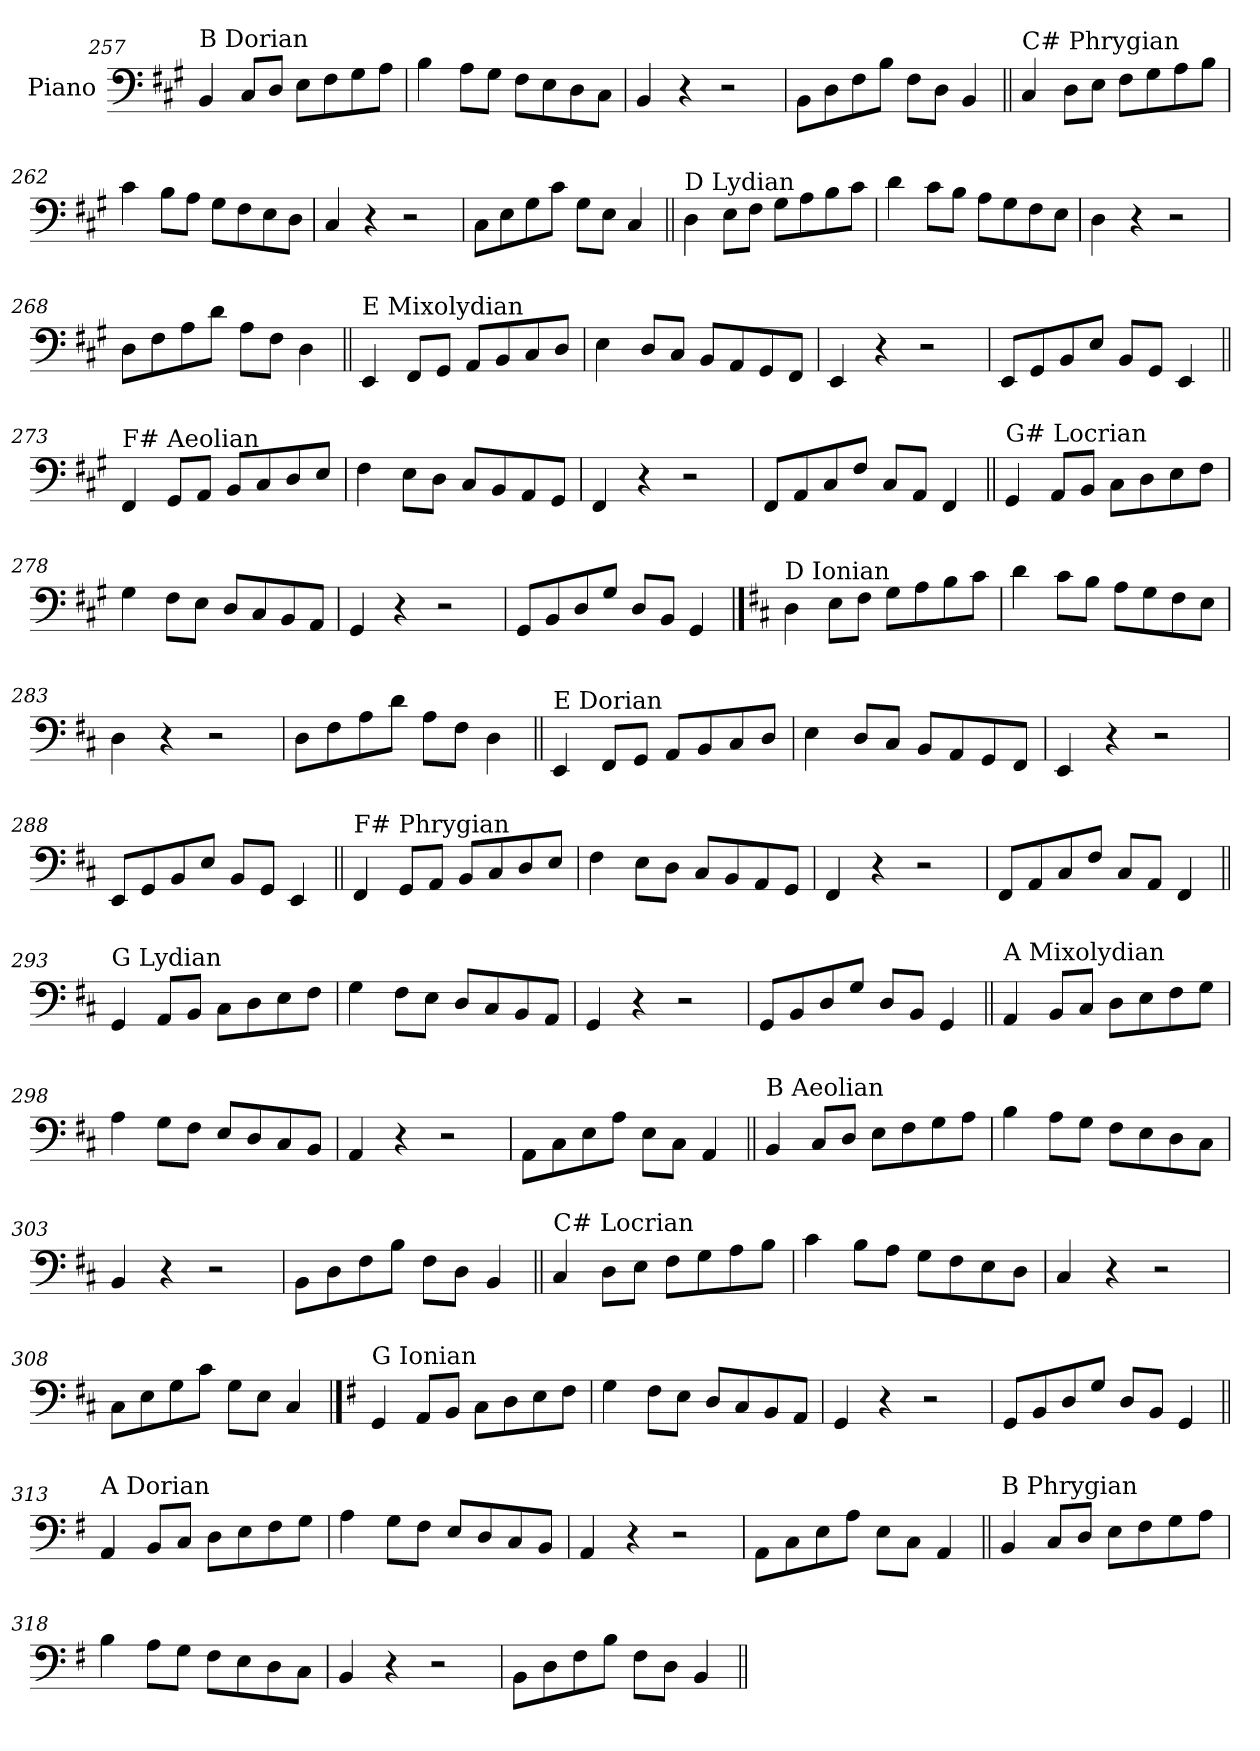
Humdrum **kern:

**kern
*part1
*staff1
*I"Piano
*I'Pno.
!!LO:LB:g=z
*clefF4
*k[f#c#g#]
=257
!LO:TX:a:t=B Dorian
4BB/
8C#/L
8D/J
8E\L
8F#\
8G#\
8A\J
=258
4B\
8A\L
8G#\J
8F#\L
8E\
8D\
8C#\J
=259
4BB/
4r
2r
=260
8BB\L
8D\
8F#\
8B\J
8F#\L
8D\J
4BB/
!!LO:LB:g=z
=261||
!LO:TX:a:t=C# Phrygian
4C#/
8D\L
8E\J
8F#\L
8G#\
8A\
8B\J
=262
4c#\
8B\L
8A\J
8G#\L
8F#\
8E\
8D\J
=263
4C#/
4r
2r
=264
8C#\L
8E\
8G#\
8c#\J
8G#\L
8E\J
4C#/
!!LO:LB:g=z
=265||
!LO:TX:a:t=D Lydian
4D\
8E\L
8F#\J
8G#\L
8A\
8B\
8c#\J
=266
4d\
8c#\L
8B\J
8A\L
8G#\
8F#\
8E\J
=267
4D\
4r
2r
=268
8D\L
8F#\
8A\
8d\J
8A\L
8F#\J
4D\
!!LO:LB:g=z
=269||
!LO:TX:a:t=E Mixolydian
4EE/
8FF#/L
8GG#/J
8AA/L
8BB/
8C#/
8D/J
=270
4E\
8D/L
8C#/J
8BB/L
8AA/
8GG#/
8FF#/J
=271
4EE/
4r
2r
=272
8EE/L
8GG#/
8BB/
8E/J
8BB/L
8GG#/J
4EE/
!!LO:LB:g=z
=273||
!LO:TX:a:t=F# Aeolian
4FF#/
8GG#/L
8AA/J
8BB/L
8C#/
8D/
8E/J
=274
4F#\
8E\L
8D\J
8C#/L
8BB/
8AA/
8GG#/J
=275
4FF#/
4r
2r
=276
8FF#/L
8AA/
8C#/
8F#/J
8C#/L
8AA/J
4FF#/
!!LO:LB:g=z
=277||
!LO:TX:a:t=G# Locrian
4GG#/
8AA/L
8BB/J
8C#\L
8D\
8E\
8F#\J
=278
4G#\
8F#\L
8E\J
8D/L
8C#/
8BB/
8AA/J
=279
4GG#/
4r
2r
=280
8GG#/L
8BB/
8D/
8G#/J
8D/L
8BB/J
4GG#/
!!LO:PB:g=z
==281
*k[f#c#]
!LO:TX:a:t=D Ionian
4D\
8E\L
8F#\J
8G\L
8A\
8B\
8c#\J
=282
4d\
8c#\L
8B\J
8A\L
8G\
8F#\
8E\J
=283
4D\
4r
2r
=284
8D\L
8F#\
8A\
8d\J
8A\L
8F#\J
4D\
!!LO:LB:g=z
=285||
!LO:TX:a:t=E Dorian
4EE/
8FF#/L
8GG/J
8AA/L
8BB/
8C#/
8D/J
=286
4E\
8D/L
8C#/J
8BB/L
8AA/
8GG/
8FF#/J
=287
4EE/
4r
2r
=288
8EE/L
8GG/
8BB/
8E/J
8BB/L
8GG/J
4EE/
!!LO:LB:g=z
=289||
!LO:TX:a:t=F# Phrygian
4FF#/
8GG/L
8AA/J
8BB/L
8C#/
8D/
8E/J
=290
4F#\
8E\L
8D\J
8C#/L
8BB/
8AA/
8GG/J
=291
4FF#/
4r
2r
=292
8FF#/L
8AA/
8C#/
8F#/J
8C#/L
8AA/J
4FF#/
!!LO:LB:g=z
=293||
!LO:TX:a:t=G Lydian
4GG/
8AA/L
8BB/J
8C#\L
8D\
8E\
8F#\J
=294
4G\
8F#\L
8E\J
8D/L
8C#/
8BB/
8AA/J
=295
4GG/
4r
2r
=296
8GG/L
8BB/
8D/
8G/J
8D/L
8BB/J
4GG/
!!LO:LB:g=z
=297||
!LO:TX:a:t=A Mixolydian
4AA/
8BB/L
8C#/J
8D\L
8E\
8F#\
8G\J
=298
4A\
8G\L
8F#\J
8E/L
8D/
8C#/
8BB/J
=299
4AA/
4r
2r
=300
8AA\L
8C#\
8E\
8A\J
8E\L
8C#\J
4AA/
!!LO:LB:g=z
=301||
!LO:TX:a:t=B Aeolian
4BB/
8C#/L
8D/J
8E\L
8F#\
8G\
8A\J
=302
4B\
8A\L
8G\J
8F#\L
8E\
8D\
8C#\J
=303
4BB/
4r
2r
=304
8BB\L
8D\
8F#\
8B\J
8F#\L
8D\J
4BB/
!!LO:LB:g=z
=305||
!LO:TX:a:t=C# Locrian
4C#/
8D\L
8E\J
8F#\L
8G\
8A\
8B\J
=306
4c#\
8B\L
8A\J
8G\L
8F#\
8E\
8D\J
=307
4C#/
4r
2r
=308
8C#\L
8E\
8G\
8c#\J
8G\L
8E\J
4C#/
!!LO:PB:g=z
==309
*k[f#]
!LO:TX:a:t=G Ionian
4GG/
8AA/L
8BB/J
8C\L
8D\
8E\
8F#\J
=310
4G\
8F#\L
8E\J
8D/L
8C/
8BB/
8AA/J
=311
4GG/
4r
2r
=312
8GG/L
8BB/
8D/
8G/J
8D/L
8BB/J
4GG/
!!LO:LB:g=z
=313||
!LO:TX:a:t=A Dorian
4AA/
8BB/L
8C/J
8D\L
8E\
8F#\
8G\J
=314
4A\
8G\L
8F#\J
8E/L
8D/
8C/
8BB/J
=315
4AA/
4r
2r
=316
8AA\L
8C\
8E\
8A\J
8E\L
8C\J
4AA/
!!LO:LB:g=z
=317||
!LO:TX:a:t=B Phrygian
4BB/
8C/L
8D/J
8E\L
8F#\
8G\
8A\J
=318
4B\
8A\L
8G\J
8F#\L
8E\
8D\
8C\J
=319
4BB/
4r
2r
=320
8BB\L
8D\
8F#\
8B\J
8F#\L
8D\J
4BB/
=||
*-
